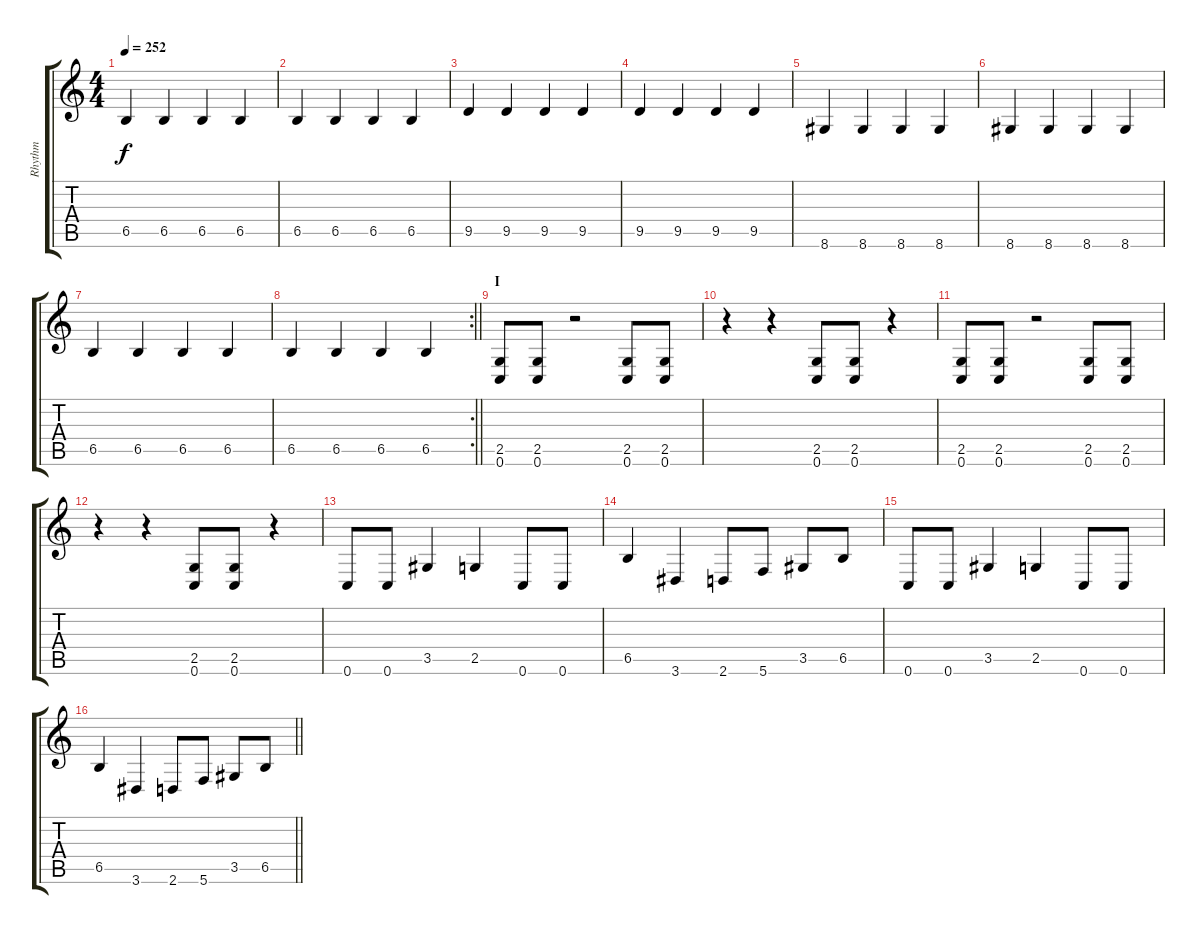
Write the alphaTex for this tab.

\track ("Rhythm" "Rhythm") {instrument distortionguitar}
\staff {score tabs}
\tuning (C4 G3 Eb3 Bb2 F2 C2) {hide}
\ts (4 4)
\tempo 252
\clef g2
\ks c
6.5.4{dy f} 6.5.4 6.5.4 6.5.4 |
6.5.4 6.5.4 6.5.4 6.5.4 |
9.5.4 9.5.4 9.5.4 9.5.4 |
9.5.4 9.5.4 9.5.4 9.5.4 |
8.6.4 8.6.4 8.6.4 8.6.4 |
8.6.4 8.6.4 8.6.4 8.6.4 |
6.5.4 6.5.4 6.5.4 6.5.4 |
\rc 2
\barLineRight lightlight
6.5.4 6.5.4 6.5.4 6.5.4 |
\section ("" "I")
(2.5 0.6).8 (2.5 0.6).8 r.2 (2.5 0.6).8 (2.5 0.6).8 |
r.4 r.4 (2.5 0.6).8 (2.5 0.6).8 r.4 |
(2.5 0.6).8 (2.5 0.6).8 r.2 (2.5 0.6).8 (2.5 0.6).8 |
r.4 r.4 (2.5 0.6).8 (2.5 0.6).8 r.4 |
0.6.8 0.6.8 3.5.4 2.5.4 0.6.8 0.6.8 |
6.5.4 3.6.4 2.6.8 5.6.8 3.5.8 6.5.8 |
0.6.8 0.6.8 3.5.4 2.5.4 0.6.8 0.6.8 |
\barLineRight lightlight
6.5.4 3.6.4 2.6.8 5.6.8 3.5.8 6.5.8
